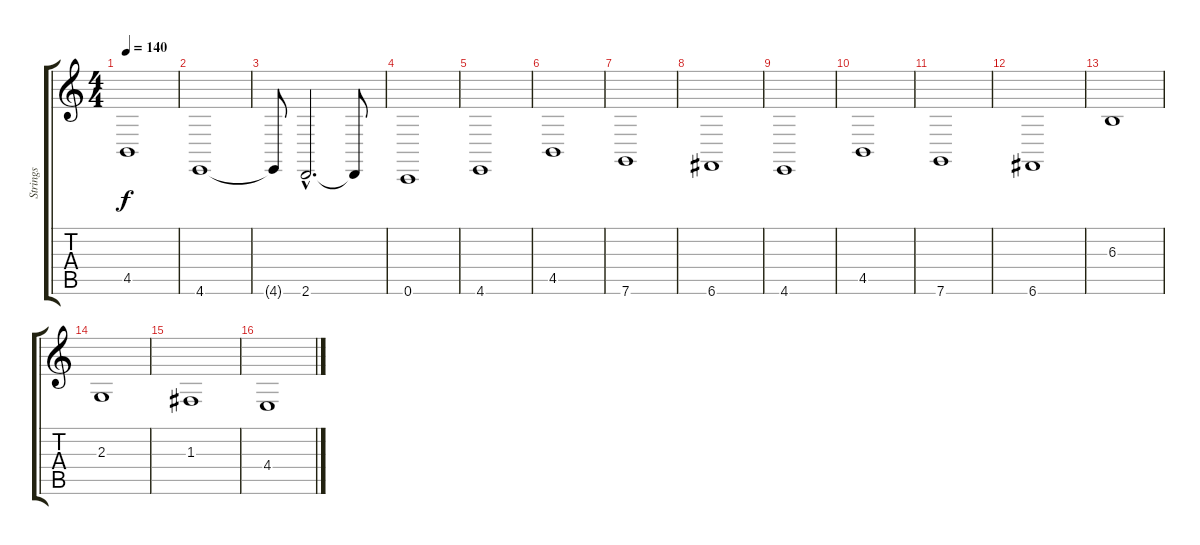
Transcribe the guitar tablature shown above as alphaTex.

\track ("Strings" "Strings") {instrument tremolostrings}
\staff {score tabs}
\tuning (D4 A3 F3 C3 G2 C2) {hide}
\ts (4 4)
\tempo 140
\clef g2
\ks c
4.5.1{dy f} |
4.6.1 |
4.6{t}.8 2.6{hac}.2{d} 2.6{t}.8 |
0.6.1 |
4.6.1 |
4.5.1 |
7.6.1 |
6.6.1 |
4.6.1 |
4.5.1 |
7.6.1 |
6.6.1 |
6.3.1 |
2.3.1 |
1.3.1 |
4.4.1
